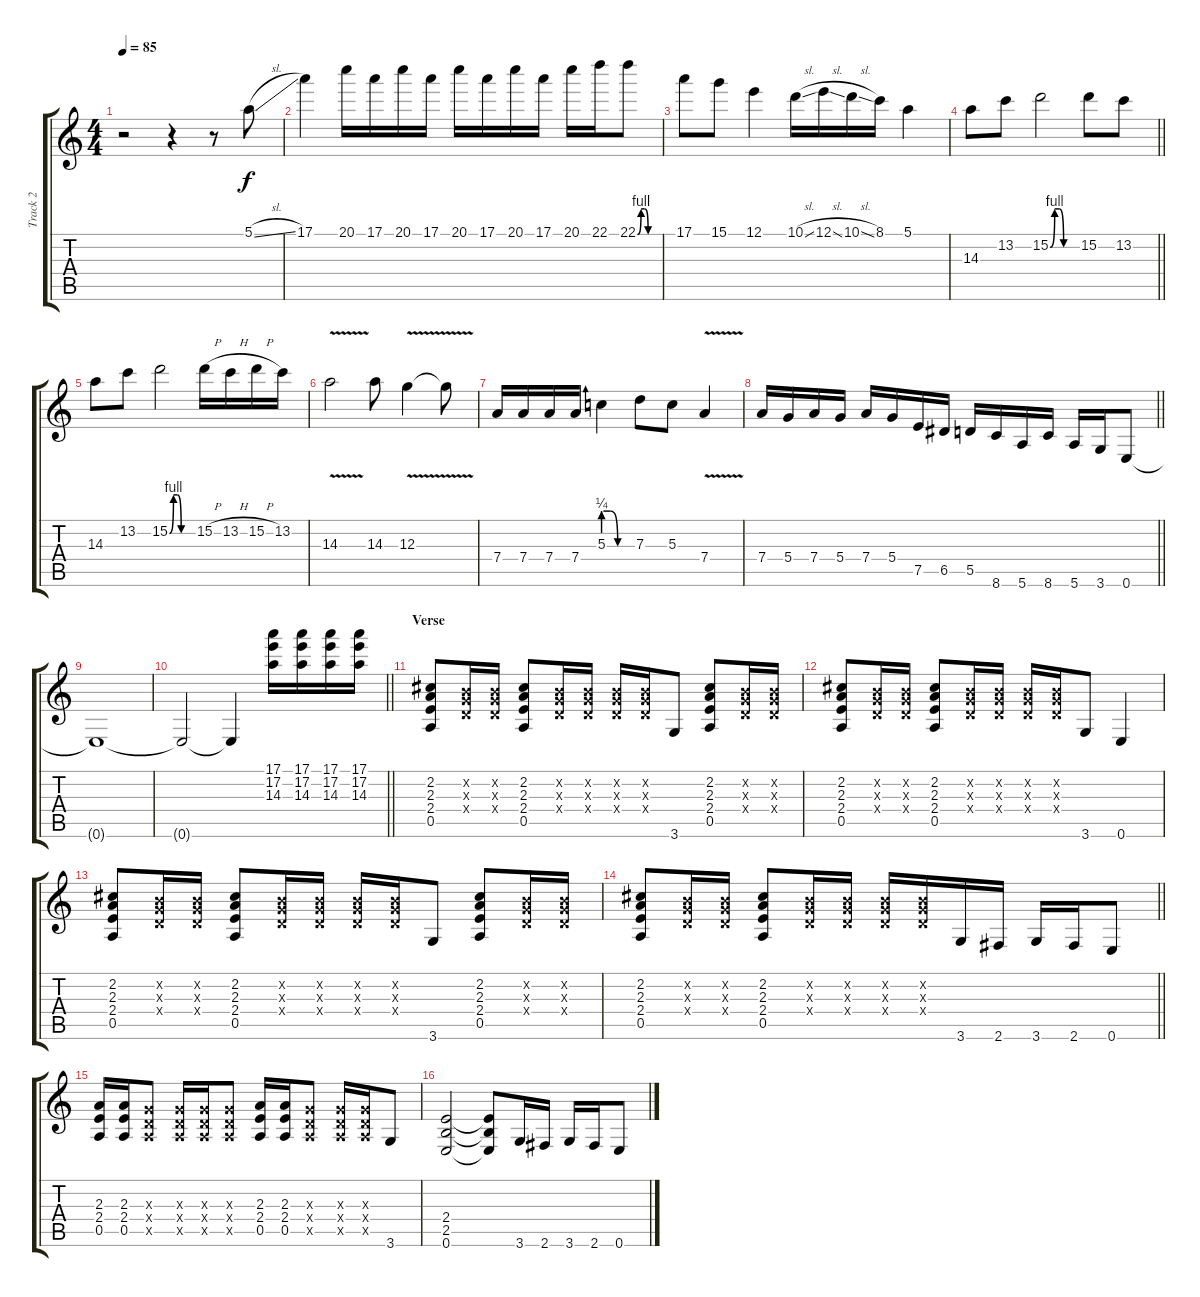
\track ("Track 2" "Track 2") {instrument overdrivenguitar}
\staff {score tabs}
\tuning (E4 B3 G3 D3 A2 E2) {hide}
\ts (4 4)
\tempo 85
\clef g2
\ks c
r.2{dy f} r.4 r.8 5.1{sl}.8 |
17.1.4 20.1.16 17.1.16 20.1.16 17.1.16 20.1.16 17.1.16 20.1.16 17.1.16 20.1.16 22.1.16 22.1{be (custom 0 0 10 4 20 4 30 0 60 0)}.8 |
17.1.8 15.1.8 12.1.4 10.1{sl}.16 12.1{sl}.16 10.1{sl}.16 8.1.16 5.1.4 |
\barLineRight lightlight
14.3.8 13.2.8 15.2{be (custom 0 0 10 4 20 4 30 0 60 0)}.2 15.2.8 13.2.8 |
14.3.8 13.2.8 15.2{be (custom 0 0 10 4 20 4 30 0 60 0)}.2 15.2{h}.16 13.2{h}.16 15.2{h}.16 13.2.16 |
14.3{v}.2 14.3.8 12.3{v}.4 12.3{t}.8 |
7.4.16 7.4.16 7.4.16 7.4.16 5.3{be (custom 0 1 15 1 30 0 60 0)}.4 7.3.8 5.3.8 7.4{v}.4 |
\barLineRight lightlight
7.4.16 5.4.16 7.4.16 5.4.16 7.4.16 5.4.16 7.5.16 6.5.16 5.5.16 8.6.16 5.6.16 8.6.16 5.6.16 3.6.16 0.6.8 |
0.6{t}.1 |
\barLineRight lightlight
0.6{t}.2 0.6{t}.4 (17.1 17.2 14.3).16 (17.1 17.2 14.3).16 (17.1 17.2 14.3).16 (17.1 17.2 14.3).16 |
\section ("" "Verse")
(2.2 2.3 2.4 0.5).8 (0.2{x} 0.3{x} 0.4{x}).16 (0.2{x} 0.3{x} 0.4{x}).16 (2.2 2.3 2.4 0.5).8 (0.2{x} 0.3{x} 0.4{x}).16 (0.2{x} 0.3{x} 0.4{x}).16 (0.2{x} 0.3{x} 0.4{x}).16 (0.2{x} 0.3{x} 0.4{x}).16 3.6.8 (2.2 2.3 2.4 0.5).8 (0.2{x} 0.3{x} 0.4{x}).16 (0.2{x} 0.3{x} 0.4{x}).16 |
(2.2 2.3 2.4 0.5).8 (0.2{x} 0.3{x} 0.4{x}).16 (0.2{x} 0.3{x} 0.4{x}).16 (2.2 2.3 2.4 0.5).8 (0.2{x} 0.3{x} 0.4{x}).16 (0.2{x} 0.3{x} 0.4{x}).16 (0.2{x} 0.3{x} 0.4{x}).16 (0.2{x} 0.3{x} 0.4{x}).16 3.6.8 0.6.4 |
(2.2 2.3 2.4 0.5).8 (0.2{x} 0.3{x} 0.4{x}).16 (0.2{x} 0.3{x} 0.4{x}).16 (2.2 2.3 2.4 0.5).8 (0.2{x} 0.3{x} 0.4{x}).16 (0.2{x} 0.3{x} 0.4{x}).16 (0.2{x} 0.3{x} 0.4{x}).16 (0.2{x} 0.3{x} 0.4{x}).16 3.6.8 (2.2 2.3 2.4 0.5).8 (0.2{x} 0.3{x} 0.4{x}).16 (0.2{x} 0.3{x} 0.4{x}).16 |
\barLineRight lightlight
(2.2 2.3 2.4 0.5).8 (0.2{x} 0.3{x} 0.4{x}).16 (0.2{x} 0.3{x} 0.4{x}).16 (2.2 2.3 2.4 0.5).8 (0.2{x} 0.3{x} 0.4{x}).16 (0.2{x} 0.3{x} 0.4{x}).16 (0.2{x} 0.3{x} 0.4{x}).16 (0.2{x} 0.3{x} 0.4{x}).16 3.6.16 2.6.16 3.6.16 2.6.16 0.6.8 |
(2.3 2.4 0.5).16 (2.3 2.4 0.5).16 (0.3{x} 0.4{x} 0.5{x}).8 (0.3{x} 0.4{x} 0.5{x}).16 (0.3{x} 0.4{x} 0.5{x}).16 (0.3{x} 0.4{x} 0.5{x}).8 (2.3 2.4 0.5).16 (2.3 2.4 0.5).16 (0.3{x} 0.4{x} 0.5{x}).8 (0.3{x} 0.4{x} 0.5{x}).16 (0.3{x} 0.4{x} 0.5{x}).16 3.6.8 |
(2.4 2.5 0.6).2 (2.4{t} 2.5{t} 0.6{t}).8 3.6.16 2.6.16 3.6.16 2.6.16 0.6.8
